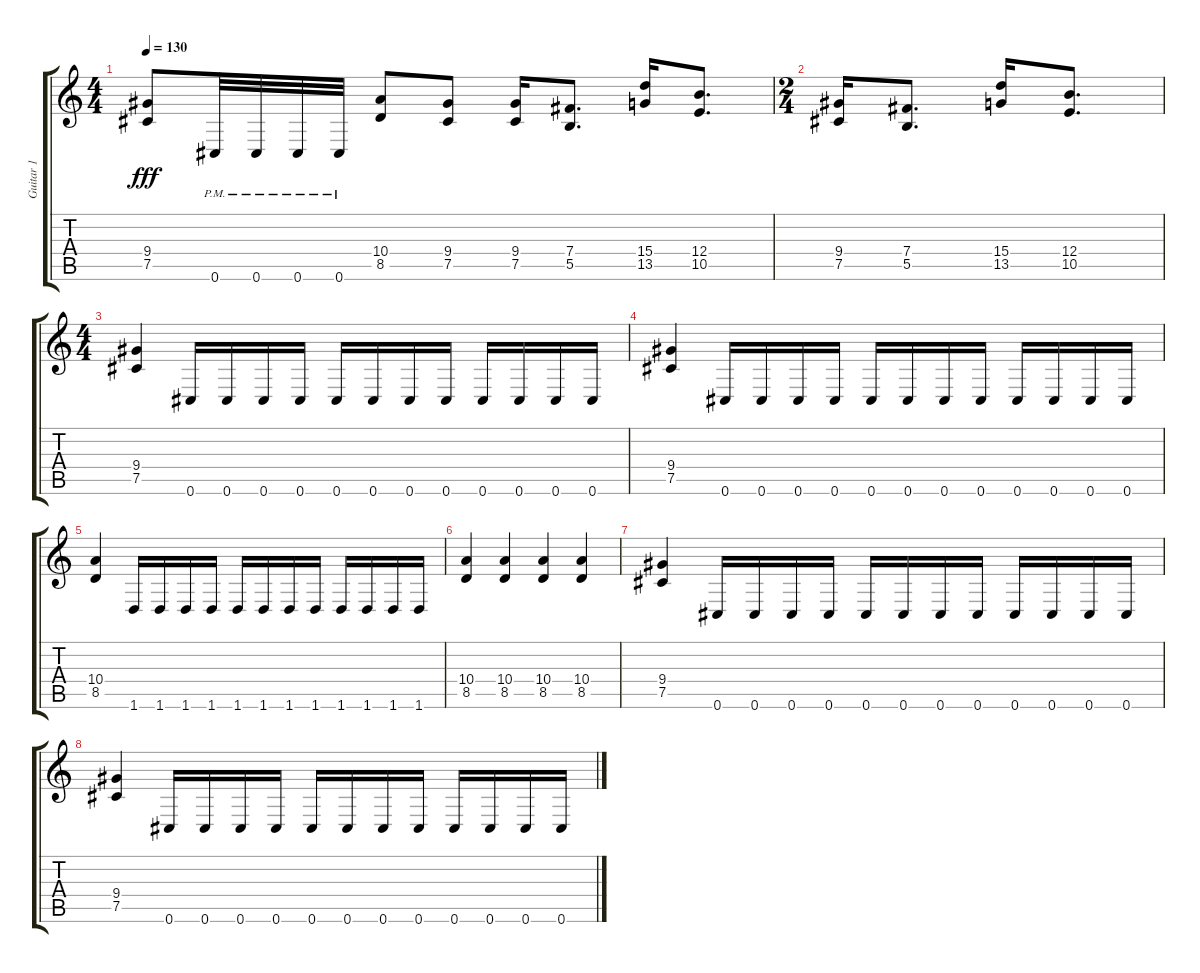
\track ("Guitar 1" "Guitar 1") {instrument distortionguitar}
\staff {score tabs}
\tuning (Db4 Ab3 E3 B2 Gb2 Db2) {hide}
\ts (4 4)
\tempo 130
\clef g2
\ks c
(9.4 7.5).8{dy fff} 0.6{pm}.32 0.6{pm}.32 0.6{pm}.32 0.6{pm}.32 (10.4 8.5).8 (9.4 7.5).8 (9.4 7.5).16 (7.4 5.5).8{d} (15.4 13.5).16 (12.4 10.5).8{d} |
\ts (2 4)
(9.4 7.5).16 (7.4 5.5).8{d} (15.4 13.5).16 (12.4 10.5).8{d} |
\ts (4 4)
(9.4 7.5).4 0.6.16 0.6.16 0.6.16 0.6.16 0.6.16 0.6.16 0.6.16 0.6.16 0.6.16 0.6.16 0.6.16 0.6.16 |
(9.4 7.5).4 0.6.16 0.6.16 0.6.16 0.6.16 0.6.16 0.6.16 0.6.16 0.6.16 0.6.16 0.6.16 0.6.16 0.6.16 |
(10.4 8.5).4 1.6.16 1.6.16 1.6.16 1.6.16 1.6.16 1.6.16 1.6.16 1.6.16 1.6.16 1.6.16 1.6.16 1.6.16 |
(10.4 8.5).4 (10.4 8.5).4 (10.4 8.5).4 (10.4 8.5).4 |
(9.4 7.5).4 0.6.16 0.6.16 0.6.16 0.6.16 0.6.16 0.6.16 0.6.16 0.6.16 0.6.16 0.6.16 0.6.16 0.6.16 |
(9.4 7.5).4 0.6.16 0.6.16 0.6.16 0.6.16 0.6.16 0.6.16 0.6.16 0.6.16 0.6.16 0.6.16 0.6.16 0.6.16
